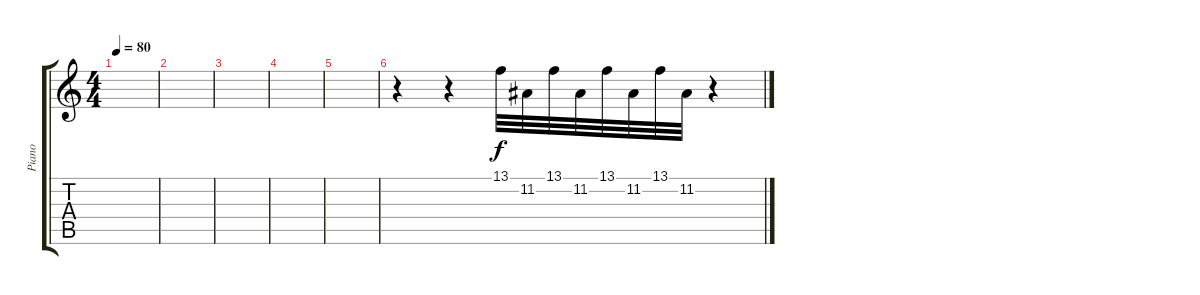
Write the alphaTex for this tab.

\track ("Piano" "Piano") {instrument acousticgrandpiano}
\staff {score tabs}
\tuning (E4 B3 G3 D3 A2 E2) {hide}
\ts (4 4)
\tempo 80
\clef g2
\ks c
|
|
|
|
|
r.4 r.4 13.1.32 11.2.32 13.1.32 11.2.32 13.1.32 11.2.32 13.1.32 11.2.32 r.4
